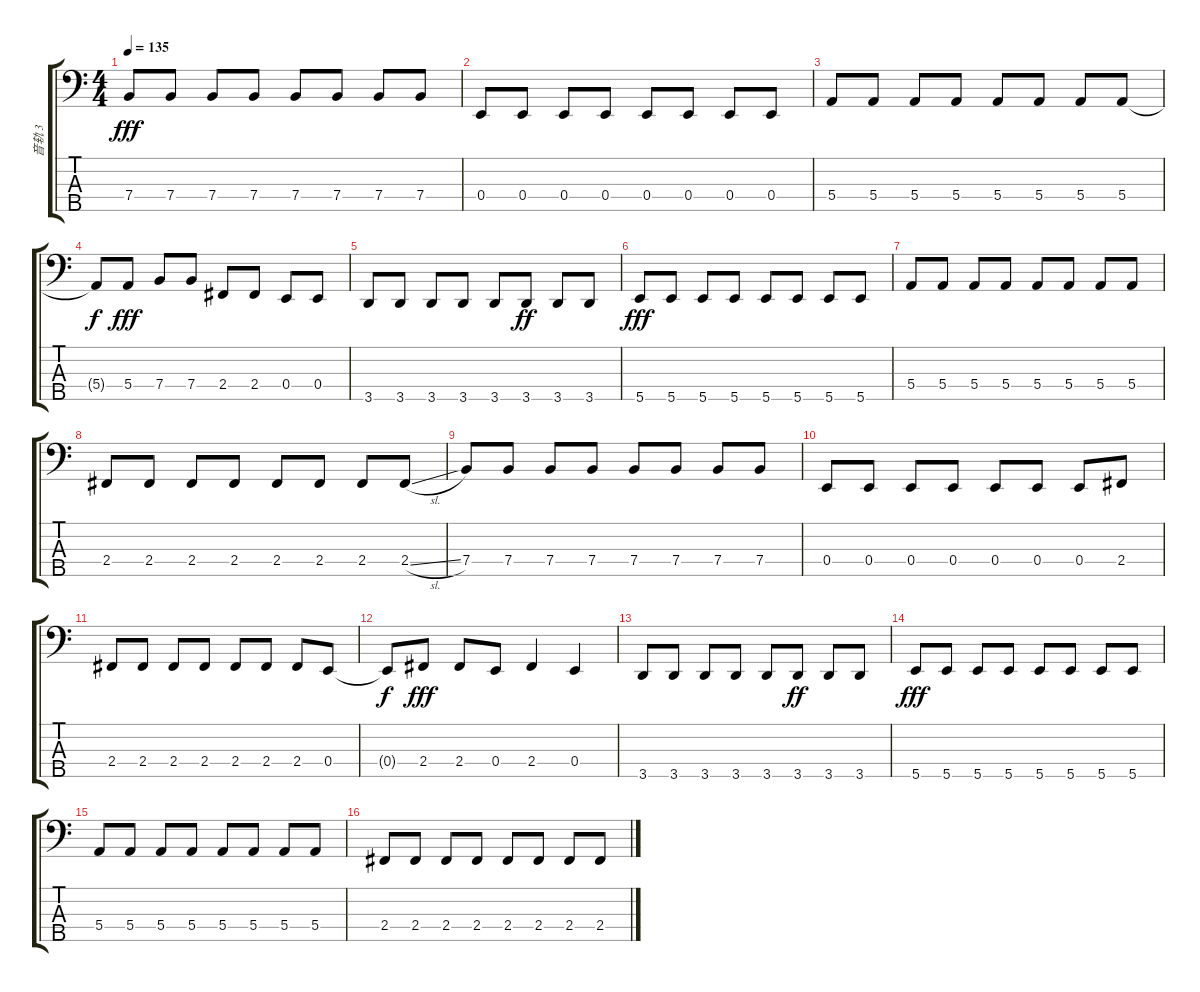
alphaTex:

\track ("音轨 3" "音轨 3") {instrument electricbassfinger}
\staff {score tabs}
\tuning (G2 D2 A1 E1 B0) {hide}
\ts (4 4)
\tempo 135
\clef f4
\ks c
7.4.8{dy fff} 7.4.8 7.4.8 7.4.8 7.4.8 7.4.8 7.4.8 7.4.8 |
0.4.8 0.4.8 0.4.8 0.4.8 0.4.8 0.4.8 0.4.8 0.4.8 |
5.4.8 5.4.8 5.4.8 5.4.8 5.4.8 5.4.8 5.4.8 5.4.8 |
5.4{t}.8{dy f} 5.4.8{dy fff} 7.4.8 7.4.8 2.4.8 2.4.8 0.4.8 0.4.8 |
3.5.8 3.5.8 3.5.8 3.5.8 3.5.8 3.5.8{dy ff} 3.5.8 3.5.8 |
5.5.8{dy fff} 5.5.8 5.5.8 5.5.8 5.5.8 5.5.8 5.5.8 5.5.8 |
5.4.8 5.4.8 5.4.8 5.4.8 5.4.8 5.4.8 5.4.8 5.4.8 |
2.4.8 2.4.8 2.4.8 2.4.8 2.4.8 2.4.8 2.4.8 2.4{sl}.8 |
7.4.8 7.4.8 7.4.8 7.4.8 7.4.8 7.4.8 7.4.8 7.4.8 |
0.4.8 0.4.8 0.4.8 0.4.8 0.4.8 0.4.8 0.4.8 2.4.8 |
2.4.8 2.4.8 2.4.8 2.4.8 2.4.8 2.4.8 2.4.8 0.4.8 |
0.4{t}.8{dy f} 2.4.8{dy fff} 2.4.8 0.4.8 2.4.4 0.4.4 |
3.5.8 3.5.8 3.5.8 3.5.8 3.5.8 3.5.8{dy ff} 3.5.8 3.5.8 |
5.5.8{dy fff} 5.5.8 5.5.8 5.5.8 5.5.8 5.5.8 5.5.8 5.5.8 |
5.4.8 5.4.8 5.4.8 5.4.8 5.4.8 5.4.8 5.4.8 5.4.8 |
2.4.8 2.4.8 2.4.8 2.4.8 2.4.8 2.4.8 2.4.8 2.4{sl}.8
